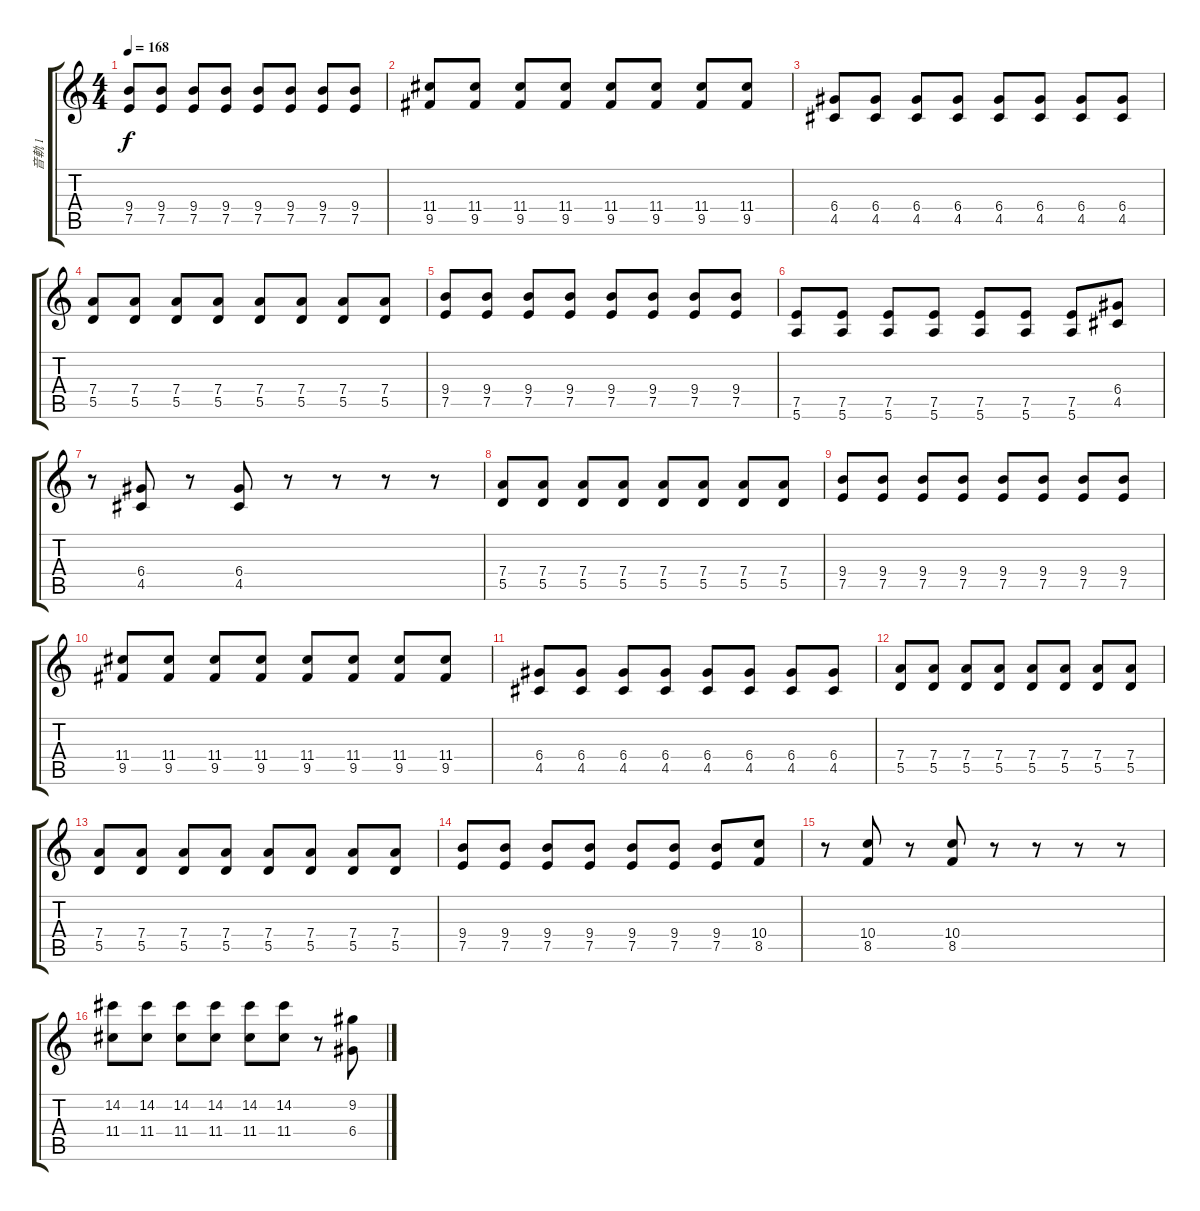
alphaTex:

\track ("音軌 1" "音軌 1") {instrument overdrivenguitar}
\staff {score tabs}
\tuning (E4 B3 G3 D3 A2 E2) {hide}
\ts (4 4)
\tempo 168
\clef g2
\ks c
(9.4 7.5).8{dy f} (9.4 7.5).8 (9.4 7.5).8 (9.4 7.5).8 (9.4 7.5).8 (9.4 7.5).8 (9.4 7.5).8 (9.4 7.5).8 |
(11.4 9.5).8 (11.4 9.5).8 (11.4 9.5).8 (11.4 9.5).8 (11.4 9.5).8 (11.4 9.5).8 (11.4 9.5).8 (11.4 9.5).8 |
(6.4 4.5).8 (6.4 4.5).8 (6.4 4.5).8 (6.4 4.5).8 (6.4 4.5).8 (6.4 4.5).8 (6.4 4.5).8 (6.4 4.5).8 |
(7.4 5.5).8 (7.4 5.5).8 (7.4 5.5).8 (7.4 5.5).8 (7.4 5.5).8 (7.4 5.5).8 (7.4 5.5).8 (7.4 5.5).8 |
(9.4 7.5).8 (9.4 7.5).8 (9.4 7.5).8 (9.4 7.5).8 (9.4 7.5).8 (9.4 7.5).8 (9.4 7.5).8 (9.4 7.5).8 |
(7.5 5.6).8 (7.5 5.6).8 (7.5 5.6).8 (7.5 5.6).8 (7.5 5.6).8 (7.5 5.6).8 (7.5 5.6).8 (6.4 4.5).8 |
r.8 (6.4 4.5).8 r.8 (6.4 4.5).8 r.8 r.8 r.8 r.8 |
(7.4 5.5).8 (7.4 5.5).8 (7.4 5.5).8 (7.4 5.5).8 (7.4 5.5).8 (7.4 5.5).8 (7.4 5.5).8 (7.4 5.5).8 |
(9.4 7.5).8 (9.4 7.5).8 (9.4 7.5).8 (9.4 7.5).8 (9.4 7.5).8 (9.4 7.5).8 (9.4 7.5).8 (9.4 7.5).8 |
(11.4 9.5).8 (11.4 9.5).8 (11.4 9.5).8 (11.4 9.5).8 (11.4 9.5).8 (11.4 9.5).8 (11.4 9.5).8 (11.4 9.5).8 |
(6.4 4.5).8 (6.4 4.5).8 (6.4 4.5).8 (6.4 4.5).8 (6.4 4.5).8 (6.4 4.5).8 (6.4 4.5).8 (6.4 4.5).8 |
(7.4 5.5).8 (7.4 5.5).8 (7.4 5.5).8 (7.4 5.5).8 (7.4 5.5).8 (7.4 5.5).8 (7.4 5.5).8 (7.4 5.5).8 |
(7.4 5.5).8 (7.4 5.5).8 (7.4 5.5).8 (7.4 5.5).8 (7.4 5.5).8 (7.4 5.5).8 (7.4 5.5).8 (7.4 5.5).8 |
(9.4 7.5).8 (9.4 7.5).8 (9.4 7.5).8 (9.4 7.5).8 (9.4 7.5).8 (9.4 7.5).8 (9.4 7.5).8 (10.4 8.5).8 |
r.8 (10.4 8.5).8 r.8 (10.4 8.5).8 r.8 r.8 r.8 r.8 |
(14.2 11.4).8 (14.2 11.4).8 (14.2 11.4).8 (14.2 11.4).8 (14.2 11.4).8 (14.2 11.4).8 r.8 (9.2 6.4).8
